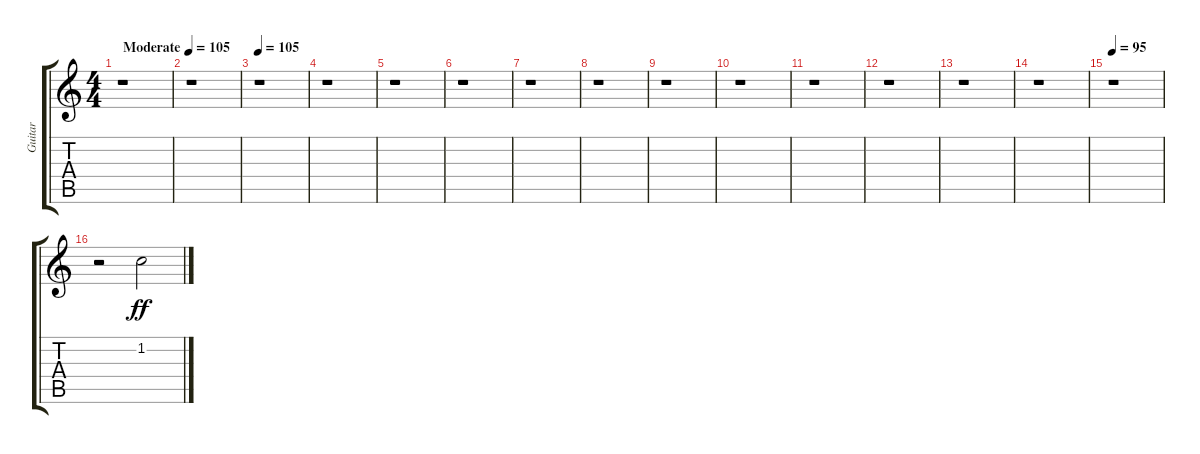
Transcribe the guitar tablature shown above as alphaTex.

\track ("Guitar" "Guitar") {instrument overdrivenguitar}
\staff {score tabs}
\tuning (E4 B3 G3 D3 A2 E2) {hide}
\ts (4 4)
\tempo (105 "Moderate")
\clef g2
\ks c
r.1{dy ff instrument overdrivenguitar} |
r.1 |
\tempo 105
r.1 |
r.1 |
r.1 |
r.1 |
r.1 |
r.1 |
r.1 |
r.1 |
r.1 |
r.1 |
r.1 |
r.1 |
\tempo 95
r.1 |
r.2 1.2.2
